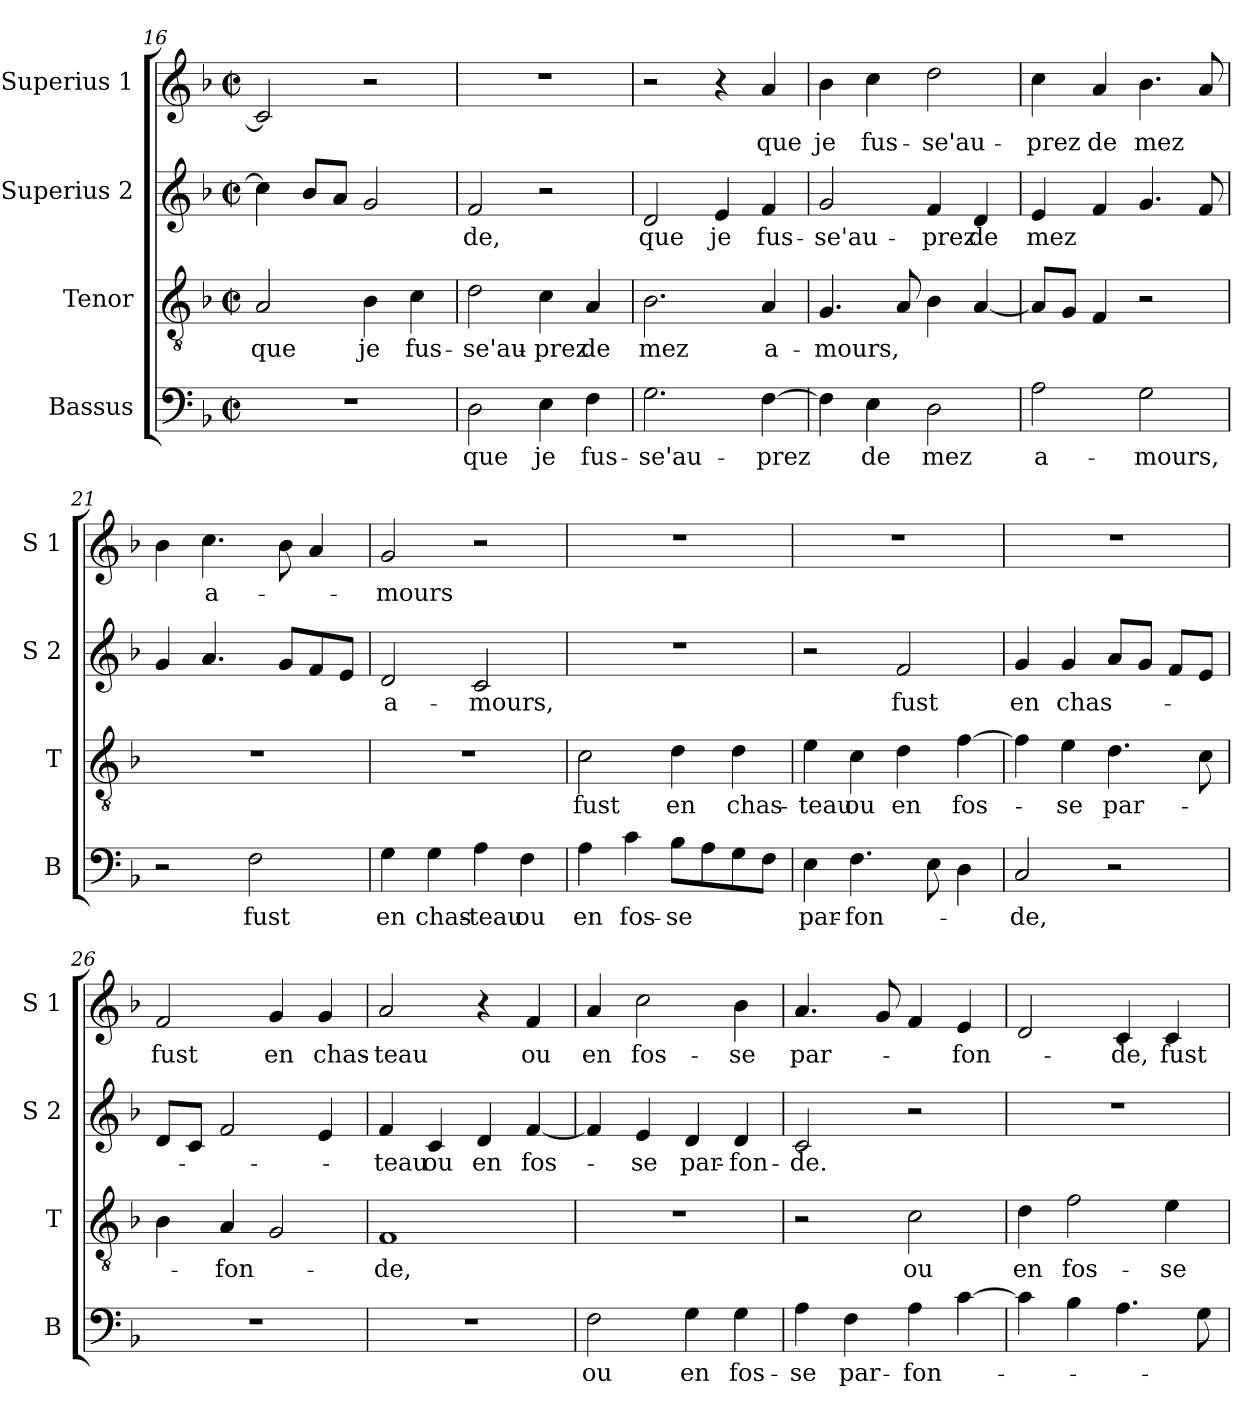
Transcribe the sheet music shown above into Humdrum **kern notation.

**kern	**text	**kern	**text	**kern	**text	**kern	**text
*part4	*part4	*part3	*part3	*part2	*part2	*part1	*part1
*staff4	*staff4	*staff3	*staff3	*staff2	*staff2	*staff1	*staff1
*I"Bassus	*	*I"Tenor	*	*I"Superius 2	*	*I"Superius 1	*
*I'B	*	*I'T	*	*I'S 2	*	*I'S 1	*
!!LO:PB:g=z
*clefF4	*	*clefGv2	*	*clefG2	*	*clefG2	*
*k[b-]	*	*k[b-]	*	*k[b-]	*	*k[b-]	*
*F:	*	*F:	*	*F:	*	*F:	*
*M2/2	*	*M2/2	*	*M2/2	*	*M2/2	*
*met(c|)	*	*met(c|)	*	*met(c|)	*	*met(c|)	*
=16	=16	=16	=16	=16	=16	=16	=16
1r	.	2A/	que	4cc\]	.	2c/]	.
.	.	.	.	8b-/L	.	.	.
.	.	.	.	8a/J	.	.	.
.	.	4B-\	je	2g/	.	2r	.
.	.	4c\	fus-	.	.	.	.
=17	=17	=17	=17	=17	=17	=17	=17
2D\	que	2d\	-se'au-	2f/	-de,	1r	.
4E\	je	4c\	-prez	2r	.	.	.
4F\	fus-	4A/	de	.	.	.	.
=18	=18	=18	=18	=18	=18	=18	=18
2.G\	-se'au-	2.B-\	mez	2d/	que	2r	.
.	.	.	.	4e/	je	4r	.
[4F\	-prez	4A/	a-	4f/	fus-	4a/	que
=19	=19	=19	=19	=19	=19	=19	=19
4F\]	.	4.G/	-mours,	2g/	-se'au-	4b-\	je
4E\	de	.	.	.	.	4cc\	fus-
.	.	8A/	.	.	.	.	.
2D\	mez	4B-\	.	4f/	-prez	2dd\	-se'au-
.	.	[4A/	.	4d/	de	.	.
=20	=20	=20	=20	=20	=20	=20	=20
2A\	a-	8A/L]	.	4e/	mez	4cc\	-prez
.	.	8G/J	.	.	.	.	.
.	.	4F/	.	4f/	.	4a/	de
2G\	-mours,	2r	.	4.g/	.	4.b-\	mez
.	.	.	.	8f/	.	8a/	.
=21	=21	=21	=21	=21	=21	=21	=21
2r	.	1r	.	4g/	.	4b-\	.
.	.	.	.	4.a/	.	4.cc\	a-
2F\	fust	.	.	.	.	.	.
.	.	.	.	8g/L	.	8b-\	.
.	.	.	.	8f/	.	4a/	.
.	.	.	.	8e/J	.	.	.
!!LO:LB:g=z
=22	=22	=22	=22	=22	=22	=22	=22
4G\	en	1r	.	2d/	a-	2g/	-mours
4G\	chas-	.	.	.	.	.	.
4A\	-teau	.	.	2c/	-mours,	2r	.
4F\	ou	.	.	.	.	.	.
=23	=23	=23	=23	=23	=23	=23	=23
4A\	en	2c\	fust	1r	.	1r	.
4c\	fos-	.	.	.	.	.	.
8B-\L	-se	4d\	en	.	.	.	.
8A\	.	.	.	.	.	.	.
8G\	.	4d\	chas-	.	.	.	.
8F\J	.	.	.	.	.	.	.
=24	=24	=24	=24	=24	=24	=24	=24
4E\	par-	4e\	-teau	2r	.	1r	.
4.F\	-fon-	4c\	ou	.	.	.	.
.	.	4d\	en	2f/	fust	.	.
8E\	.	.	.	.	.	.	.
4D\	.	[4f\	fos-	.	.	.	.
=25	=25	=25	=25	=25	=25	=25	=25
2C/	-de,	4f\]	.	4g/	en	1r	.
.	.	4e\	-se	4g/	chas-	.	.
2r	.	4.d\	par-	8a/L	.	.	.
.	.	.	.	8g/J	.	.	.
.	.	.	.	8f/L	.	.	.
.	.	8c\	.	8e/J	.	.	.
=26	=26	=26	=26	=26	=26	=26	=26
1r	.	4B-\	.	8d/L	.	2f/	fust
.	.	.	.	8c/J	.	.	.
.	.	4A/	-fon-	2f/	.	.	.
.	.	2G/	.	.	.	4g/	en
.	.	.	.	4e/	.	4g/	chas-
=27	=27	=27	=27	=27	=27	=27	=27
1r	.	1F	-de,	4f/	-teau	2a/	-teau
.	.	.	.	4c/	ou	.	.
.	.	.	.	4d/	en	4r	.
.	.	.	.	[4f/	fos-	4f/	ou
!!LO:LB:g=z
=28	=28	=28	=28	=28	=28	=28	=28
2F\	ou	1r	.	4f/]	.	4a/	en
.	.	.	.	4e/	-se	2cc\	fos-
4G\	en	.	.	4d/	par-	.	.
4G\	fos-	.	.	4d/	-fon-	4b-\	-se
=29	=29	=29	=29	=29	=29	=29	=29
4A\	-se	2r	.	2c/	-de.	4.a/	par-
4F\	par-	.	.	.	.	.	.
.	.	.	.	.	.	8g/	.
4A\	-fon-	2c\	ou	2r	.	4f/	.
[4c\	.	.	.	.	.	4e/	-fon-
=30	=30	=30	=30	=30	=30	=30	=30
4c\]	.	4d\	en	1r	.	2d/	.
4B-\	.	2f\	fos-	.	.	.	.
4.A\	.	.	.	.	.	4c/	-de,
.	.	4e\	-se	.	.	4c/	fust
8G\	.	.	.	.	.	.	.
=	=	=	=	=	=	=	=
*-	*-	*-	*-	*-	*-	*-	*-
